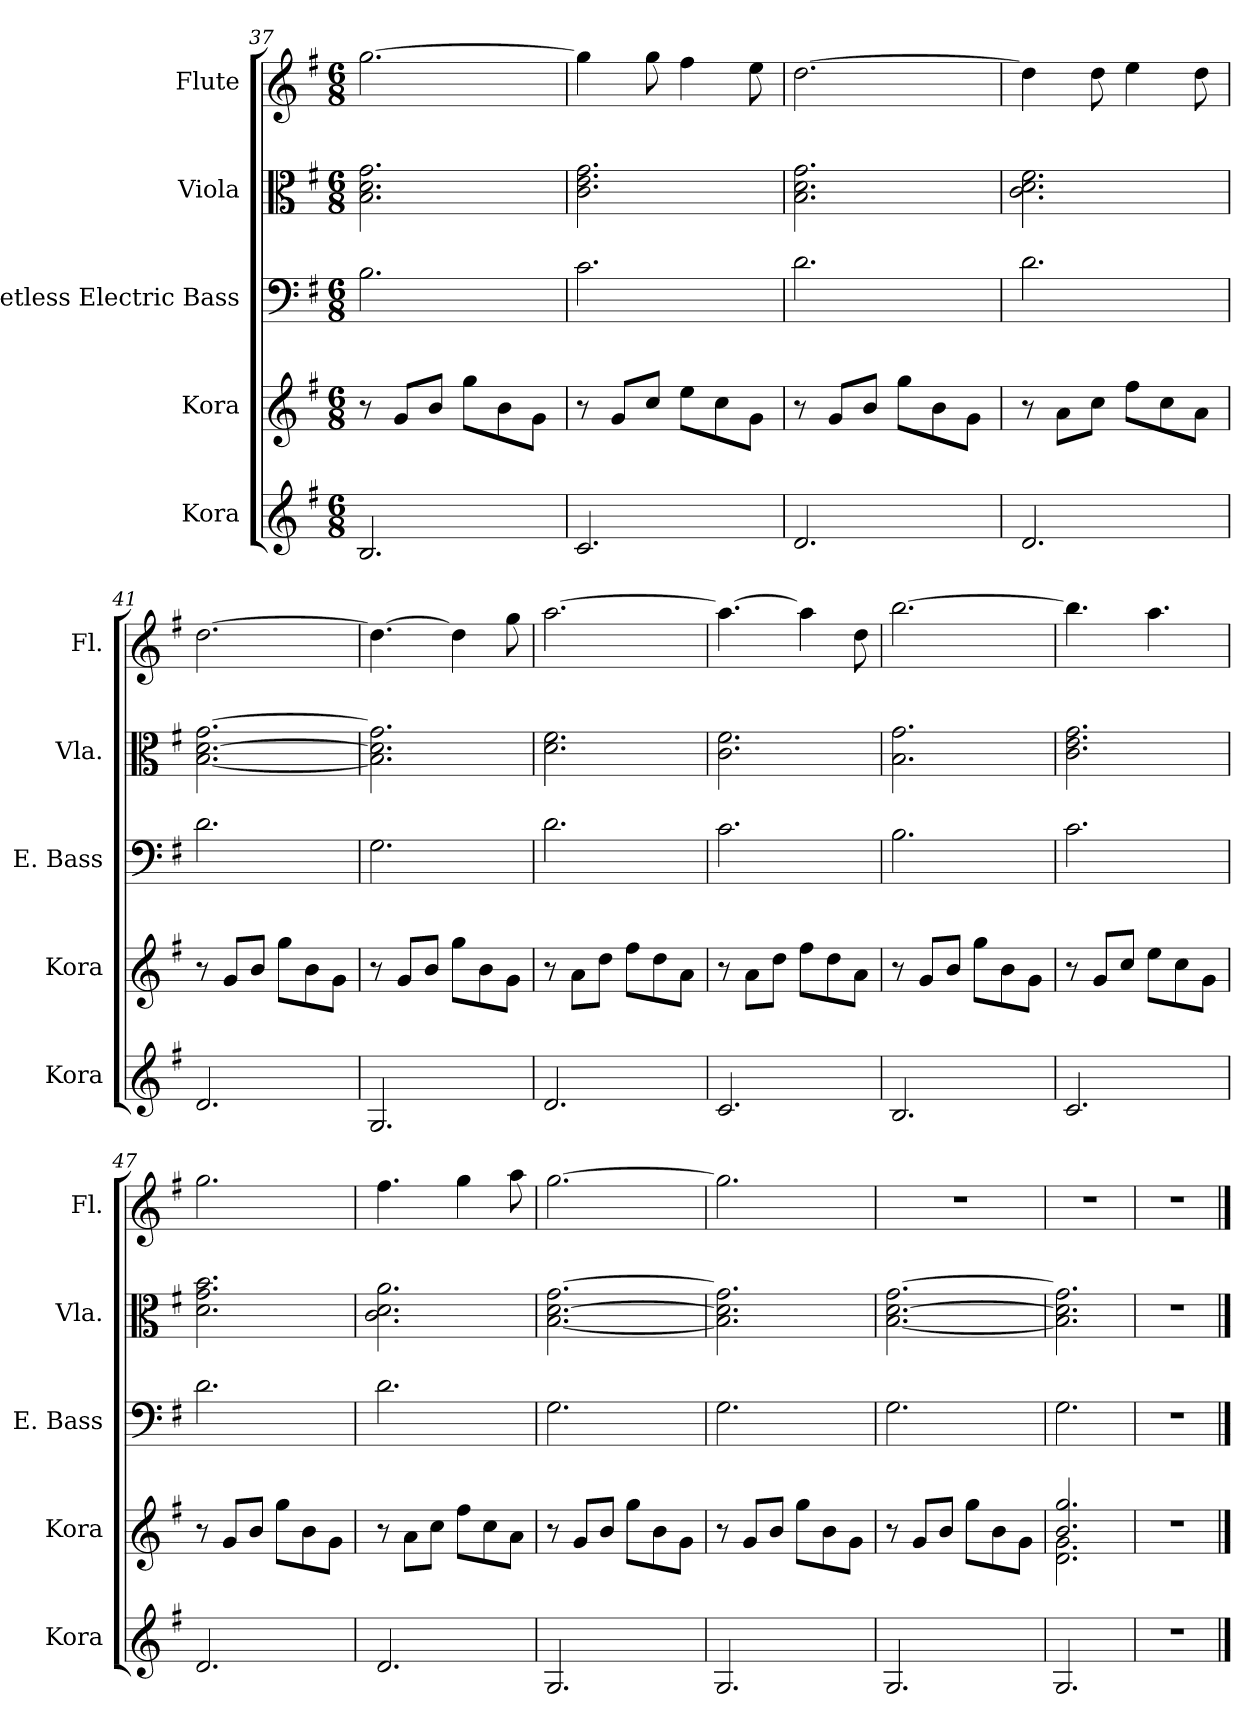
**kern	**kern	**kern	**kern	**kern
*part5	*part4	*part3	*part2	*part1
*staff5	*staff4	*staff3	*staff2	*staff1
*I"Kora	*I"Kora	*I"Fretless Electric Bass	*I"Viola	*I"Flute
*I'Kora	*I'Kora	*I'E. Bass	*I'Vla.	*I'Fl.
*clefG2	*clefG2	*clefF4	*clefC3	*clefG2
*ITrd7c12	*ITrd7c12	*ITrd7c12	*	*
*k[f#]	*k[f#]	*k[f#]	*k[f#]	*k[f#]
*G:	*G:	*G:	*G:	*G:
*M6/8	*M6/8	*M6/8	*M6/8	*M6/8
=37	=37	=37	=37	=37
2.BBi/	8r	2.BBi\	2.Bi\ 2.di 2.gi	[>2.ggi\
.	8Gi/L	.	.	.
.	8Bi/J	.	.	.
.	8gi\L	.	.	.
.	8Bi\	.	.	.
.	8Gi\J	.	.	.
=38	=38	=38	=38	=38
2.Ci/	8r	2.Ci\	2.ci\ 2.ei 2.gi	4ggi\]
.	8Gi/L	.	.	.
.	8ci/J	.	.	8ggi\
.	8ei\L	.	.	4ff#i\
.	8ci\	.	.	.
.	8Gi\J	.	.	8eei\
=39	=39	=39	=39	=39
2.Di/	8r	2.Di\	2.Bi\ 2.di 2.gi	[>2.ddi\
.	8Gi/L	.	.	.
.	8Bi/J	.	.	.
.	8gi\L	.	.	.
.	8Bi\	.	.	.
.	8Gi\J	.	.	.
!!LO:PB:g=z
=40	=40	=40	=40	=40
2.Di/	8r	2.Di\	2.ci\ 2.di 2.f#i	4ddi\]
.	8Ai\L	.	.	.
.	8ci\J	.	.	8ddi\
.	8f#i\L	.	.	4eei\
.	8ci\	.	.	.
.	8Ai\J	.	.	8ddi\
=41	=41	=41	=41	=41
2.Di/	8r	2.Di\	[<2.Bi\ [>2.di [>2.gi	[>2.ddi\
.	8Gi/L	.	.	.
.	8Bi/J	.	.	.
.	8gi\L	.	.	.
.	8Bi\	.	.	.
.	8Gi\J	.	.	.
=42	=42	=42	=42	=42
2.GGi/	8r	2.GGi\	2.Bi\] 2.di] 2.gi]	4.ddi\_>
.	8Gi/L	.	.	.
.	8Bi/J	.	.	.
.	8gi\L	.	.	4ddi\]
.	8Bi\	.	.	.
.	8Gi\J	.	.	8ggi\
=43	=43	=43	=43	=43
2.Di/	8r	2.Di\	2.di\ 2.f#i	[>2.aai\
.	8Ai\L	.	.	.
.	8di\J	.	.	.
.	8f#i\L	.	.	.
.	8di\	.	.	.
.	8Ai\J	.	.	.
=44	=44	=44	=44	=44
2.Ci/	8r	2.Ci\	2.ci\ 2.f#i	4.aai\_>
.	8Ai\L	.	.	.
.	8di\J	.	.	.
.	8f#i\L	.	.	4aai\]
.	8di\	.	.	.
.	8Ai\J	.	.	8ddi\
!!LO:LB:g=z
=45	=45	=45	=45	=45
2.BBi/	8r	2.BBi\	2.Bi\ 2.gi	[>2.bbi\
.	8Gi/L	.	.	.
.	8Bi/J	.	.	.
.	8gi\L	.	.	.
.	8Bi\	.	.	.
.	8Gi\J	.	.	.
=46	=46	=46	=46	=46
2.Ci/	8r	2.Ci\	2.ci\ 2.ei 2.gi	4.bbi\]
.	8Gi/L	.	.	.
.	8ci/J	.	.	.
.	8ei\L	.	.	4.aai\
.	8ci\	.	.	.
.	8Gi\J	.	.	.
=47	=47	=47	=47	=47
2.Di/	8r	2.Di\	2.di\ 2.gi 2.bi	2.ggi\
.	8Gi/L	.	.	.
.	8Bi/J	.	.	.
.	8gi\L	.	.	.
.	8Bi\	.	.	.
.	8Gi\J	.	.	.
=48	=48	=48	=48	=48
2.Di/	8r	2.Di\	2.ci\ 2.di 2.ai	4.ff#i\
.	8Ai\L	.	.	.
.	8ci\J	.	.	.
.	8f#i\L	.	.	4ggi\
.	8ci\	.	.	.
.	8Ai\J	.	.	8aai\
!!LO:PB:g=z
=49	=49	=49	=49	=49
2.GGi/	8r	2.GGi\	[<2.Bi\ [>2.di [>2.gi	[>2.ggi\
.	8Gi/L	.	.	.
.	8Bi/J	.	.	.
.	8gi\L	.	.	.
.	8Bi\	.	.	.
.	8Gi\J	.	.	.
=50	=50	=50	=50	=50
2.GGi/	8r	2.GGi\	2.Bi\] 2.di] 2.gi]	2.ggi\]
.	8Gi/L	.	.	.
.	8Bi/J	.	.	.
.	8gi\L	.	.	.
.	8Bi\	.	.	.
.	8Gi\J	.	.	.
=51	=51	=51	=51	=51
!	!	!	!	!LO:N:vis=1
2.GGi/	8r	2.GGi\	[<2.Bi\ [>2.di [>2.gi	2.r
.	8Gi/L	.	.	.
.	8Bi/J	.	.	.
.	8gi\L	.	.	.
.	8Bi\	.	.	.
.	8Gi\J	.	.	.
=52	=52	=52	=52	=52
*	*^	*	*	*
!	!	!	!	!	!LO:N:vis=1
2.GGi/	2.Bi/ 2.gi	2.Di\ 2.Gi	2.GGi\	2.Bi\] 2.di] 2.gi]	2.r
=53	=53	=53	=53	=53	=53
!LO:N:vis=1	!LO:N:vis=1	!	!LO:N:vis=1	!LO:N:vis=1	!LO:N:vis=1
*	*v	*v	*	*	*
2.r	2.r	2.r	2.r	2.r
==	==	==	==	==
*-	*-	*-	*-	*-
